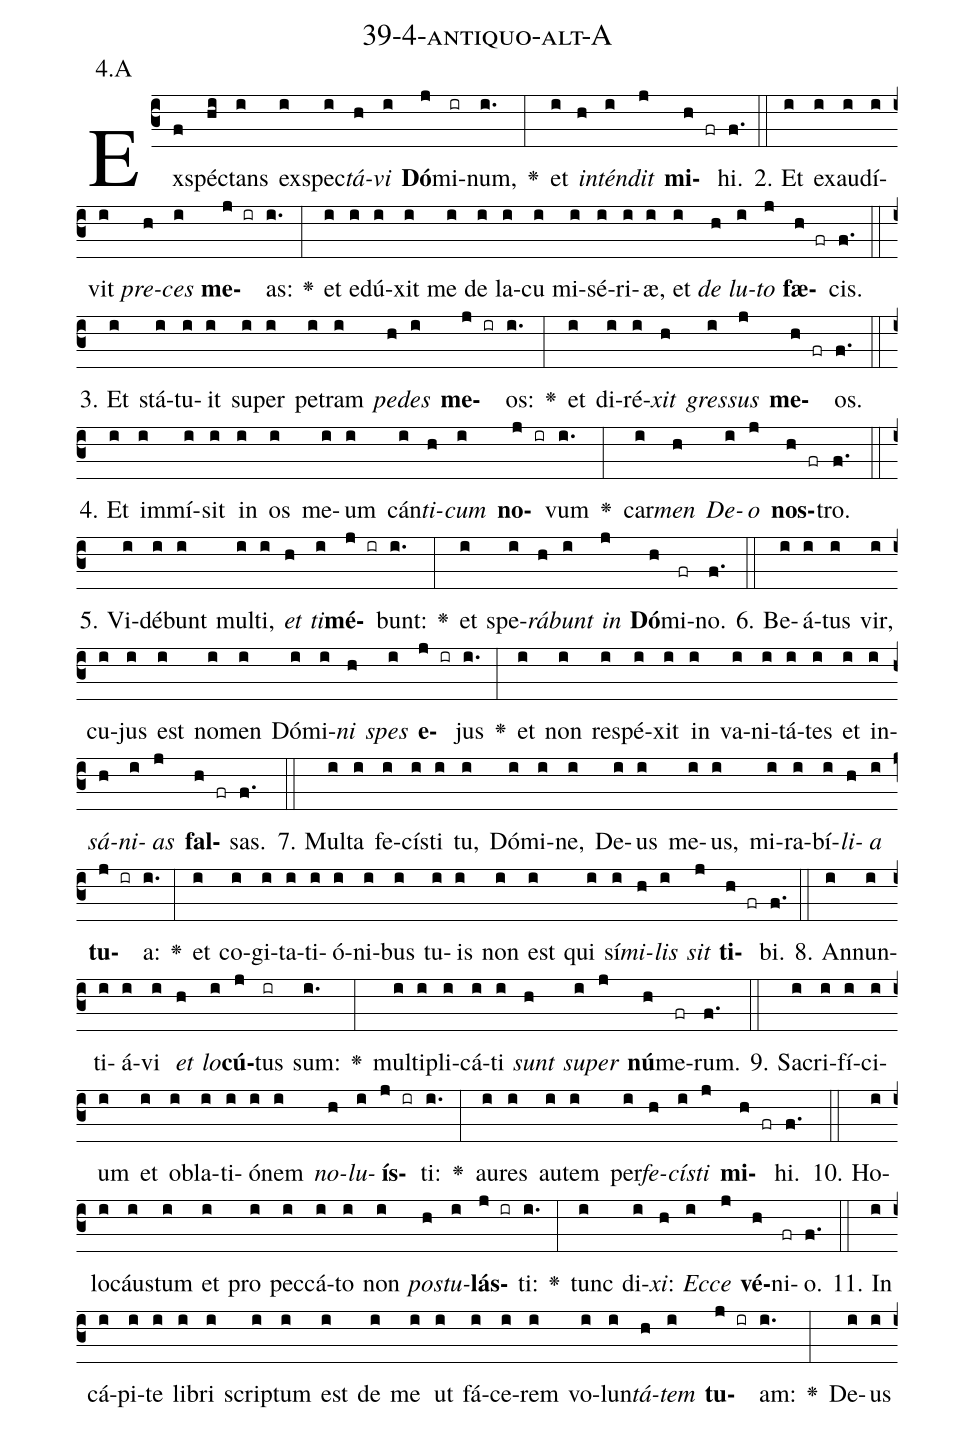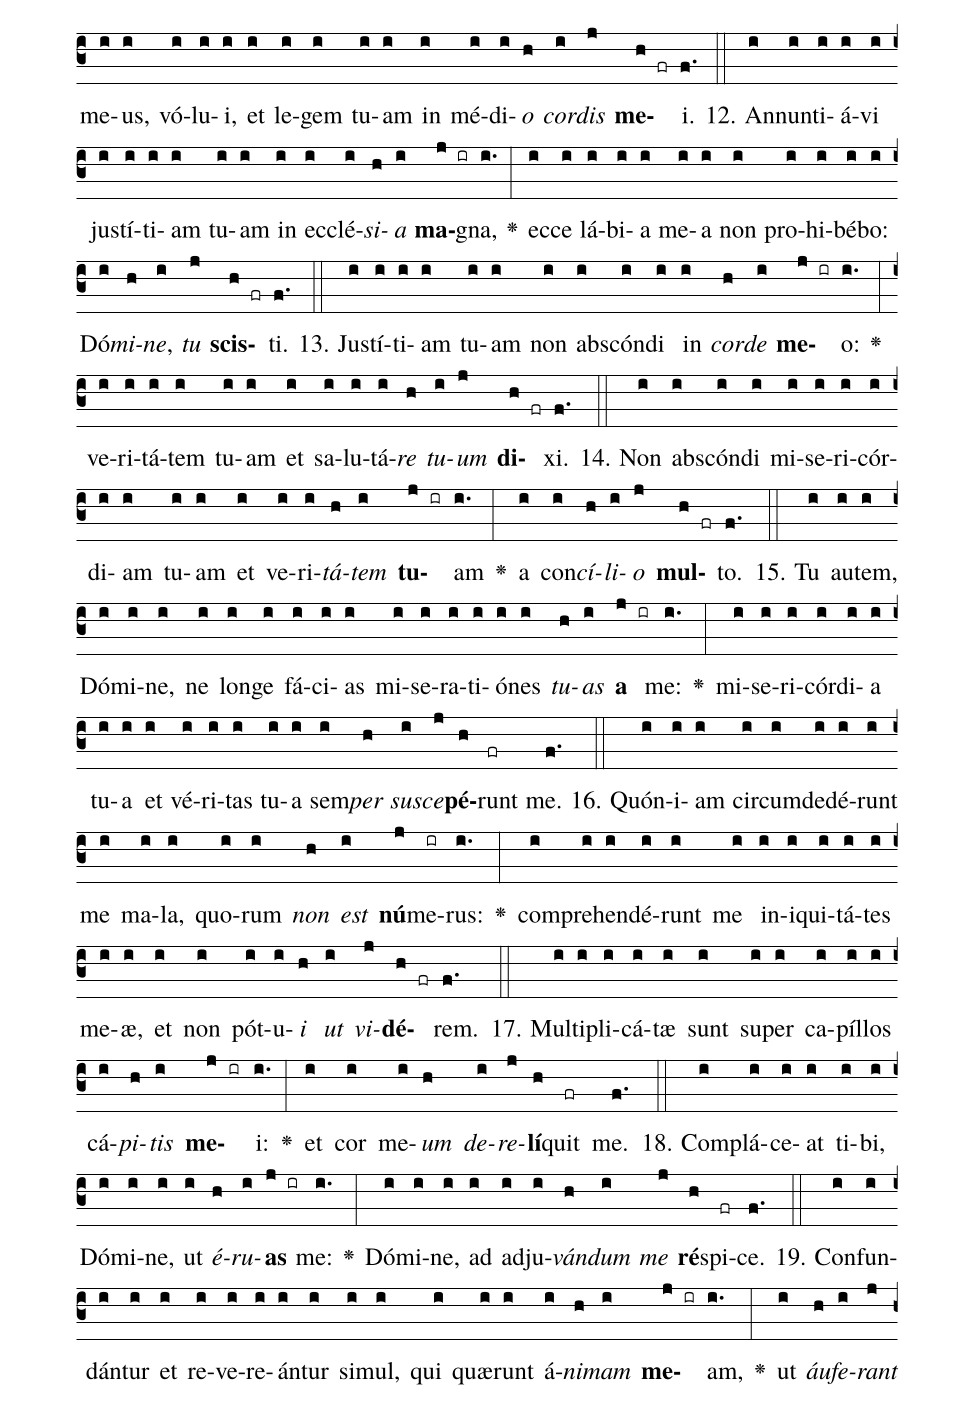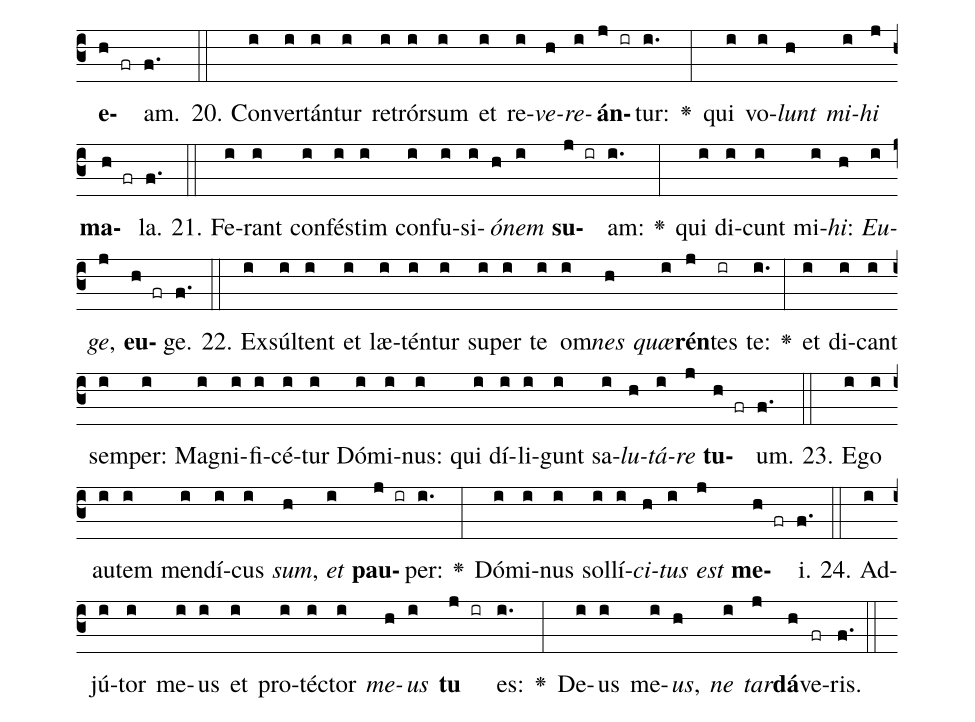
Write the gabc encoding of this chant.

name: 39-4-antiquo-alt-A;
annotation: 4.A;
%%
(c3)Ex(f)spéc(hi)tans(i) ex(i)spec(i)<i>tá</i>(h)<i>vi</i>(i) <b>Dó</b>(j)mi(ir)num,(i.) <v>\greheightstar</v>(:) et(i) <i>in</i>(h)<i>tén</i>(i)<i>dit</i>(j) <b>mi</b>(h fr)hi.(f.) (::)
2. Et(i) ex(i)au(i)dí(i)vit(i) <i>pre</i>(h)<i>ces</i>(i) <b>me</b>(j ir)as:(i.) <v>\greheightstar</v>(:) et(i) e(i)dú(i)xit(i) me(i) de(i) la(i)cu(i) mi(i)sé(i)ri(i)æ,(i) et(i) <i>de</i>(h) <i>lu</i>(i)<i>to</i>(j) <b>fæ</b>(h fr)cis.(f.) (::)
3. Et(i) stá(i)tu(i)it(i) su(i)per(i) pe(i)tram(i) <i>pe</i>(h)<i>des</i>(i) <b>me</b>(j ir)os:(i.) <v>\greheightstar</v>(:) et(i) di(i)ré(i)<i>xit</i>(h) <i>gres</i>(i)<i>sus</i>(j) <b>me</b>(h fr)os.(f.) (::)
4. Et(i) im(i)mí(i)sit(i) in(i) os(i) me(i)um(i) cán(i)<i>ti</i>(h)<i>cum</i>(i) <b>no</b>(j ir)vum(i.) <v>\greheightstar</v>(:) car(i)<i>men</i>(h) <i>De</i>(i)<i>o</i>(j) <b>nos</b>(h fr)tro.(f.) (::)
5. Vi(i)dé(i)bunt(i) mul(i)ti,(i) <i>et</i>(h) <i>ti</i>(i)<b>mé</b>(j ir)bunt:(i.) <v>\greheightstar</v>(:) et(i) spe(i)<i>rá</i>(h)<i>bunt</i>(i) <i>in</i>(j) <b>Dó</b>(h)mi(fr)no.(f.) (::)
6. Be(i)á(i)tus(i) vir,(i) cu(i)jus(i) est(i) no(i)men(i) Dó(i)mi(i)<i>ni</i>(h) <i>spes</i>(i) <b>e</b>(j ir)jus(i.) <v>\greheightstar</v>(:) et(i) non(i) re(i)spé(i)xit(i) in(i) va(i)ni(i)tá(i)tes(i) et(i) in(i)<i>sá</i>(h)<i>ni</i>(i)<i>as</i>(j) <b>fal</b>(h fr)sas.(f.) (::)
7. Mul(i)ta(i) fe(i)cís(i)ti(i) tu,(i) Dó(i)mi(i)ne,(i) De(i)us(i) me(i)us,(i) mi(i)ra(i)bí(i)<i>li</i>(h)<i>a</i>(i) <b>tu</b>(j ir)a:(i.) <v>\greheightstar</v>(:) et(i) co(i)gi(i)ta(i)ti(i)ó(i)ni(i)bus(i) tu(i)is(i) non(i) est(i) qui(i) sí(i)<i>mi</i>(h)<i>lis</i>(i) <i>sit</i>(j) <b>ti</b>(h fr)bi.(f.) (::)
8. An(i)nun(i)ti(i)á(i)vi(i) <i>et</i>(h) <i>lo</i>(i)<b>cú</b>(j)tus(ir) sum:(i.) <v>\greheightstar</v>(:) mul(i)ti(i)pli(i)cá(i)ti(i) <i>sunt</i>(h) <i>su</i>(i)<i>per</i>(j) <b>nú</b>(h)me(fr)rum.(f.) (::)
9. Sa(i)cri(i)fí(i)ci(i)um(i) et(i) ob(i)la(i)ti(i)ó(i)nem(i) <i>no</i>(h)<i>lu</i>(i)<b>ís</b>(j ir)ti:(i.) <v>\greheightstar</v>(:) au(i)res(i) au(i)tem(i) per(i)<i>fe</i>(h)<i>cís</i>(i)<i>ti</i>(j) <b>mi</b>(h fr)hi.(f.) (::)
10. Ho(i)lo(i)cáus(i)tum(i) et(i) pro(i) pec(i)cá(i)to(i) non(i) <i>pos</i>(h)<i>tu</i>(i)<b>lás</b>(j ir)ti:(i.) <v>\greheightstar</v>(:) tunc(i) di(i)<i>xi</i>:(h) <i>Ec</i>(i)<i>ce</i>(j) <b>vé</b>(h)ni(fr)o.(f.) (::)
11. In(i) cá(i)pi(i)te(i) li(i)bri(i) scrip(i)tum(i) est(i) de(i) me(i) ut(i) fá(i)ce(i)rem(i) vo(i)lun(i)<i>tá</i>(h)<i>tem</i>(i) <b>tu</b>(j ir)am:(i.) <v>\greheightstar</v>(:) De(i)us(i) me(i)us,(i) vó(i)lu(i)i,(i) et(i) le(i)gem(i) tu(i)am(i) in(i) mé(i)di(i)<i>o</i>(h) <i>cor</i>(i)<i>dis</i>(j) <b>me</b>(h fr)i.(f.) (::)
12. An(i)nun(i)ti(i)á(i)vi(i) jus(i)tí(i)ti(i)am(i) tu(i)am(i) in(i) ec(i)clé(i)<i>si</i>(h)<i>a</i>(i) <b>ma</b>(j ir)gna,(i.) <v>\greheightstar</v>(:) ec(i)ce(i) lá(i)bi(i)a(i) me(i)a(i) non(i) pro(i)hi(i)bé(i)bo:(i) Dó(i)<i>mi</i>(h)<i>ne</i>,(i) <i>tu</i>(j) <b>scis</b>(h fr)ti.(f.) (::)
13. Jus(i)tí(i)ti(i)am(i) tu(i)am(i) non(i) abs(i)cón(i)di(i) in(i) <i>cor</i>(h)<i>de</i>(i) <b>me</b>(j ir)o:(i.) <v>\greheightstar</v>(:) ve(i)ri(i)tá(i)tem(i) tu(i)am(i) et(i) sa(i)lu(i)tá(i)<i>re</i>(h) <i>tu</i>(i)<i>um</i>(j) <b>di</b>(h fr)xi.(f.) (::)
14. Non(i) abs(i)cón(i)di(i) mi(i)se(i)ri(i)cór(i)di(i)am(i) tu(i)am(i) et(i) ve(i)ri(i)<i>tá</i>(h)<i>tem</i>(i) <b>tu</b>(j ir)am(i.) <v>\greheightstar</v>(:) a(i) con(i)<i>cí</i>(h)<i>li</i>(i)<i>o</i>(j) <b>mul</b>(h fr)to.(f.) (::)
15. Tu(i) au(i)tem,(i) Dó(i)mi(i)ne,(i) ne(i) lon(i)ge(i) fá(i)ci(i)as(i) mi(i)se(i)ra(i)ti(i)ó(i)nes(i) <i>tu</i>(h)<i>as</i>(i) <b>a</b>(j ir) me:(i.) <v>\greheightstar</v>(:) mi(i)se(i)ri(i)cór(i)di(i)a(i) tu(i)a(i) et(i) vé(i)ri(i)tas(i) tu(i)a(i) sem(i)<i>per</i>(h) <i>su</i>(i)<i>sce</i>(j)<b>pé</b>(h)runt(fr) me.(f.) (::)
16. Quón(i)i(i)am(i) cir(i)cum(i)de(i)dé(i)runt(i) me(i) ma(i)la,(i) quo(i)rum(i) <i>non</i>(h) <i>est</i>(i) <b>nú</b>(j)me(ir)rus:(i.) <v>\greheightstar</v>(:) com(i)pre(i)hen(i)dé(i)runt(i) me(i) in(i)i(i)qui(i)tá(i)tes(i) me(i)æ,(i) et(i) non(i) pót(i)u(i)<i>i</i>(h) <i>ut</i>(i) <i>vi</i>(j)<b>dé</b>(h fr)rem.(f.) (::)
17. Mul(i)ti(i)pli(i)cá(i)tæ(i) sunt(i) su(i)per(i) ca(i)píl(i)los(i) cá(i)<i>pi</i>(h)<i>tis</i>(i) <b>me</b>(j ir)i:(i.) <v>\greheightstar</v>(:) et(i) cor(i) me(i)<i>um</i>(h) <i>de</i>(i)<i>re</i>(j)<b>lí</b>(h)quit(fr) me.(f.) (::)
18. Com(i)plá(i)ce(i)at(i) ti(i)bi,(i) Dó(i)mi(i)ne,(i) ut(i) <i>é</i>(h)<i>ru</i>(i)<b>as</b>(j ir) me:(i.) <v>\greheightstar</v>(:) Dó(i)mi(i)ne,(i) ad(i) ad(i)ju(i)<i>ván</i>(h)<i>dum</i>(i) <i>me</i>(j) <b>ré</b>(h)spi(fr)ce.(f.) (::)
19. Con(i)fun(i)dán(i)tur(i) et(i) re(i)ve(i)re(i)án(i)tur(i) si(i)mul,(i) qui(i) quæ(i)runt(i) á(i)<i>ni</i>(h)<i>mam</i>(i) <b>me</b>(j ir)am,(i.) <v>\greheightstar</v>(:) ut(i) <i>áu</i>(h)<i>fe</i>(i)<i>rant</i>(j) <b>e</b>(h fr)am.(f.) (::)
20. Con(i)ver(i)tán(i)tur(i) re(i)trór(i)sum(i) et(i) re(i)<i>ve</i>(h)<i>re</i>(i)<b>án</b>(j ir)tur:(i.) <v>\greheightstar</v>(:) qui(i) vo(i)<i>lunt</i>(h) <i>mi</i>(i)<i>hi</i>(j) <b>ma</b>(h fr)la.(f.) (::)
21. Fe(i)rant(i) con(i)fés(i)tim(i) con(i)fu(i)si(i)<i>ó</i>(h)<i>nem</i>(i) <b>su</b>(j ir)am:(i.) <v>\greheightstar</v>(:) qui(i) di(i)cunt(i) mi(i)<i>hi</i>:(h) <i>Eu</i>(i)<i>ge</i>,(j) <b>eu</b>(h fr)ge.(f.) (::)
22. Ex(i)súl(i)tent(i) et(i) læ(i)tén(i)tur(i) su(i)per(i) te(i) om(i)<i>nes</i>(h) <i>quæ</i>(i)<b>rén</b>(j)tes(ir) te:(i.) <v>\greheightstar</v>(:) et(i) di(i)cant(i) sem(i)per:(i) Ma(i)gni(i)fi(i)cé(i)tur(i) Dó(i)mi(i)nus:(i) qui(i) dí(i)li(i)gunt(i) sa(i)<i>lu</i>(h)<i>tá</i>(i)<i>re</i>(j) <b>tu</b>(h fr)um.(f.) (::)
23. E(i)go(i) au(i)tem(i) men(i)dí(i)cus(i) <i>sum</i>,(h) <i>et</i>(i) <b>pau</b>(j ir)per:(i.) <v>\greheightstar</v>(:) Dó(i)mi(i)nus(i) sol(i)lí(i)<i>ci</i>(h)<i>tus</i>(i) <i>est</i>(j) <b>me</b>(h fr)i.(f.) (::)
24. Ad(i)jú(i)tor(i) me(i)us(i) et(i) pro(i)téc(i)tor(i) <i>me</i>(h)<i>us</i>(i) <b>tu</b>(j ir) es:(i.) <v>\greheightstar</v>(:) De(i)us(i) me(i)<i>us</i>,(h) <i>ne</i>(i) <i>tar</i>(j)<b>dá</b>(h)ve(fr)ris.(f.) (::)
